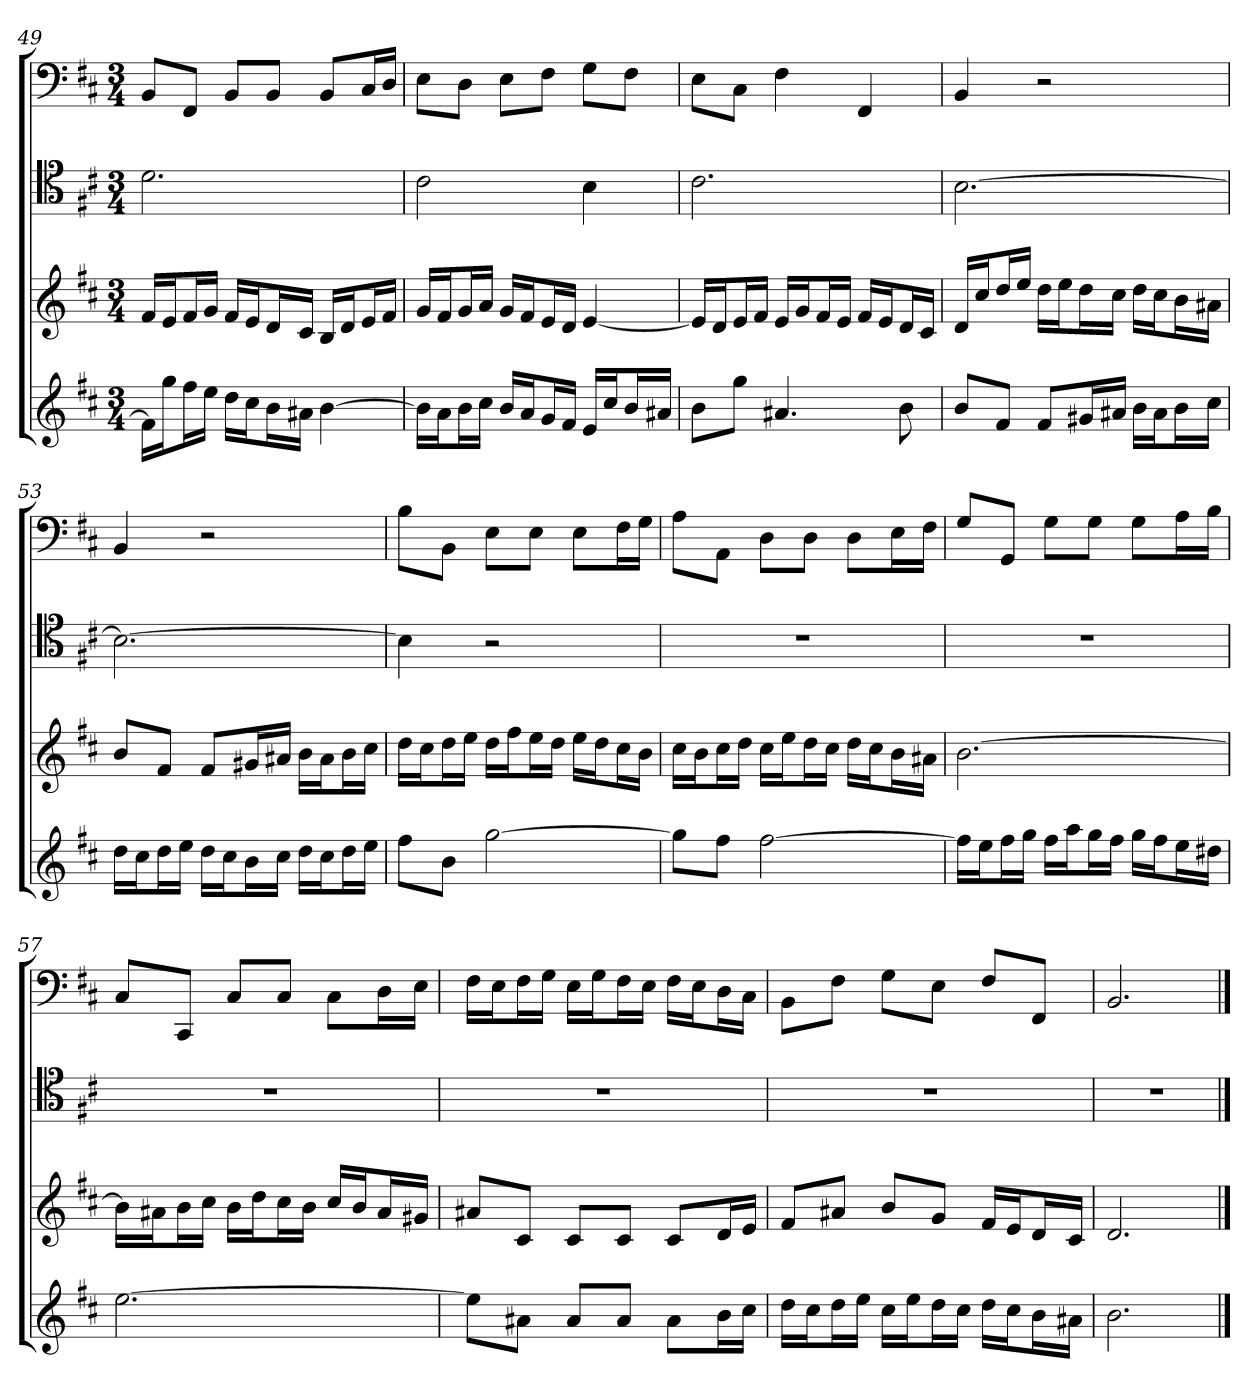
**kern	**kern	**kern	**kern
*part4	*part3	*part2	*part1
*staff4	*staff3	*staff2	*staff1
*	*	*clefC4	*clefF4
*k[f#c#]	*k[f#c#]	*k[f#c#]	*k[f#c#]
*b:	*b:	*b:	*b:
*M3/4	*M3/4	*M3/4	*M3/4
=49	=49	=49	=49
16f#LL]	16f#LL	2.d	8BB/L
16ggJ	16eJ	.	.
16ff#L	16f#L	.	8FF#/J
16eeJJ	16gJJ	.	.
16ddLL	16f#LL	.	8BB/L
16cc#J	16eJ	.	.
16bL	16dL	.	8BB/J
16a#XJJ	16c#JJ	.	.
[4b	16BLL	.	8BB/L
.	16dJ	.	.
.	16eL	.	16C#/L
.	16f#JJ	.	16D/JJ
=50	=50	=50	=50
16bLL]	16gLL	2c#	8E\L
16aJ	16f#J	.	.
16bL	16gL	.	8D\J
16cc#JJ	16aJJ	.	.
16bLL	16gLL	.	8E\L
16aJ	16f#J	.	.
16gL	16eL	.	8F#\J
16f#JJ	16dJJ	.	.
16eLL	[4e	4B	8G\L
16cc#J	.	.	.
16bL	.	.	8F#\J
16a#XJJ	.	.	.
=51	=51	=51	=51
8bL	16eLL]	2.c#	8E\L
.	16dJ	.	.
8ggJ	16eL	.	8C#\J
.	16f#JJ	.	.
4.a#X	16eLL	.	4F#
.	16gJ	.	.
.	16f#L	.	.
.	16eJJ	.	.
.	16f#LL	.	4FF#
.	16eJ	.	.
8b	16dL	.	.
.	16c#JJ	.	.
=52	=52	=52	=52
8bL	16dLL	[2.B	4BB
.	16cc#J	.	.
8f#J	16ddL	.	.
.	16eeJJ	.	.
8f#L	16ddLL	.	2r
.	16eeJ	.	.
16g#XL	16ddL	.	.
16a#XJJ	16cc#JJ	.	.
16bLL	16ddLL	.	.
16a#J	16cc#J	.	.
16bL	16bL	.	.
16cc#JJ	16a#XJJ	.	.
=53	=53	=53	=53
16ddLL	8bL	2.B_	4BB
16cc#J	.	.	.
16ddL	8f#J	.	.
16eeJJ	.	.	.
16ddLL	8f#L	.	2r
16cc#J	.	.	.
16bL	16g#XL	.	.
16cc#JJ	16a#XJJ	.	.
16ddLL	16bLL	.	.
16cc#J	16a#J	.	.
16ddL	16bL	.	.
16eeJJ	16cc#JJ	.	.
=54	=54	=54	=54
8ff#L	16ddLL	4B]	8B\L
.	16cc#J	.	.
8bJ	16ddL	.	8BB\J
.	16eeJJ	.	.
[2gg	16ddLL	2r	8E\L
.	16ff#J	.	.
.	16eeL	.	8E\J
.	16ddJJ	.	.
.	16eeLL	.	8E\L
.	16ddJ	.	.
.	16cc#L	.	16F#\L
.	16bJJ	.	16G\JJ
=55	=55	=55	=55
8ggL]	16cc#LL	2.r	8A\L
.	16bJ	.	.
8ff#J	16cc#L	.	8AA\J
.	16ddJJ	.	.
[2ff#	16cc#LL	.	8D\L
.	16eeJ	.	.
.	16ddL	.	8D\J
.	16cc#JJ	.	.
.	16ddLL	.	8D\L
.	16cc#J	.	.
.	16bL	.	16E\L
.	16a#XJJ	.	16F#\JJ
=56	=56	=56	=56
16ff#LL]	[2.b	2.r	8G/L
16eeJ	.	.	.
16ff#L	.	.	8GG/J
16ggJJ	.	.	.
16ff#LL	.	.	8G\L
16aaJ	.	.	.
16ggL	.	.	8G\J
16ff#JJ	.	.	.
16ggLL	.	.	8G\L
16ff#J	.	.	.
16eeL	.	.	16A\L
16dd#XJJ	.	.	16B\JJ
=57	=57	=57	=57
[2.ee	16bLL]	2.r	8C#/L
.	16a#XJ	.	.
.	16bL	.	8CC#/J
.	16cc#JJ	.	.
.	16bLL	.	8C#/L
.	16ddJ	.	.
.	16cc#L	.	8C#/J
.	16bJJ	.	.
.	16cc#LL	.	8C#\L
.	16bJ	.	.
.	16a#L	.	16D\L
.	16g#XJJ	.	16E\JJ
=58	=58	=58	=58
8eeL]	8a#XL	2.r	16F#\LL
.	.	.	16E\J
8a#XJ	8c#J	.	16F#\L
.	.	.	16G\JJ
8a#L	8c#L	.	16E\LL
.	.	.	16G\J
8a#J	8c#J	.	16F#\L
.	.	.	16E\JJ
8a#L	8c#L	.	16F#\LL
.	.	.	16E\J
16bL	16dL	.	16D\L
16cc#JJ	16eJJ	.	16C#\JJ
=59	=59	=59	=59
16ddLL	8f#L	2.r	8BB\L
16cc#J	.	.	.
16ddL	8a#XJ	.	8F#\J
16eeJJ	.	.	.
16cc#LL	8bL	.	8G\L
16eeJ	.	.	.
16ddL	8gJ	.	8E\J
16cc#JJ	.	.	.
16ddLL	16f#LL	.	8F#/L
16cc#J	16eJ	.	.
16bL	16dL	.	8FF#/J
16a#XJJ	16c#JJ	.	.
=60	=60	=60	=60
2.b	2.d	2.r	2.BB
==	==	==	==
*-	*-	*-	*-
